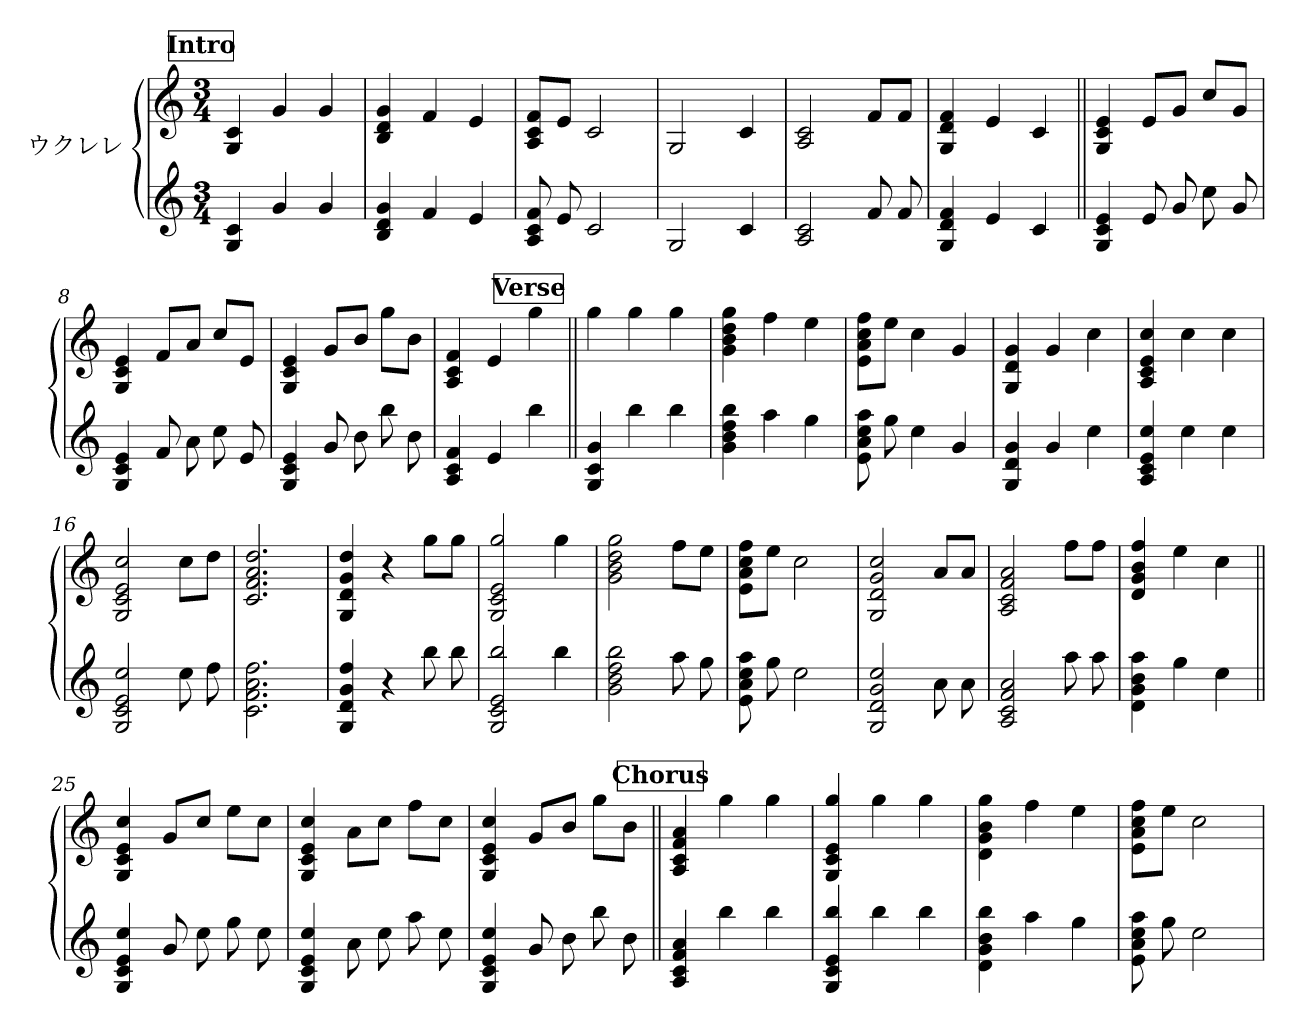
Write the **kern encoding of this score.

**kern	**kern
*part1	*part1
*staff2	*staff1
*I"ウクレレ	*
*stria4	*
*	*clefG2
*k[]	*k[]
*M3/4	*M3/4
*MM109	*MM109
!!LO:REH:place=s1:a:B:fs=14:t=Intro
=1	=1
4G 4c	4G/ 4c/
4g	4g/
4g	4g/
=2	=2
4B 4d 4g	4B/ 4d/ 4g/
4f	4f/
4e	4e/
=3	=3
8A 8c 8f	8A/ 8c/ 8f/L
8e	8e/J
2c	2c/
=4	=4
2G	2G/
4c	4c/
=5	=5
2A 2c	2A/ 2c/
8f	8f/L
8f	8f/J
=6	=6
4G 4d 4f	4G/ 4d/ 4f/
4e	4e/
4c	4c/
=7||	=7||
4G 4c 4e	4G/ 4c/ 4e/
8e	8e/L
8g	8g/J
8cc	8cc/L
8g	8g/J
=8	=8
4G 4c 4e	4G/ 4c/ 4e/
8f	8f/L
8a	8a/J
8cc	8cc/L
8e	8e/J
!!LO:LB:g=z
=9	=9
4G 4c 4e	4G/ 4c/ 4e/
8g	8g/L
8b	8b/J
8gg	8gg\L
8b	8b\J
!!LO:REH:place=s1:a:B:fs=14:t=Verse:qo=2
=10	=10
4A 4c 4f	4A/ 4c/ 4f/
4e	4e/
4gg	4gg\
=11||	=11||
4G 4c 4g	4gg\
4gg	4gg\
4gg	4gg\
=12	=12
4g 4b 4dd 4gg	4g\ 4b\ 4dd\ 4gg\
4ff	4ff\
4ee	4ee\
=13	=13
8e 8a 8cc 8ff	8e\ 8a\ 8cc\ 8ff\L
8ee	8ee\J
4cc	4cc\
4g	4g/
=14	=14
4G 4d 4g	4G/ 4d/ 4g/
4g	4g/
4cc	4cc\
=15	=15
4A 4c 4e 4cc	4A/ 4c/ 4e/ 4cc/
4cc	4cc\
4cc	4cc\
=16	=16
2G 2c 2e 2cc	2G/ 2c/ 2e/ 2cc/
8cc	8cc\L
8dd	8dd\J
!!LO:LB:g=z
=17	=17
2.c 2.f 2.a 2.dd	2.c/ 2.f/ 2.a/ 2.dd/
=18	=18
4G 4d 4g 4dd	4G/ 4d/ 4g/ 4dd/
4r	4r
8gg	8gg\L
8gg	8gg\J
=19	=19
2G 2c 2e 2gg	2G/ 2c/ 2e/ 2gg/
4gg	4gg\
=20	=20
2g 2b 2dd 2gg	2g\ 2b\ 2dd\ 2gg\
8ff	8ff\L
8ee	8ee\J
=21	=21
8e 8a 8cc 8ff	8e\ 8a\ 8cc\ 8ff\L
8ee	8ee\J
2cc	2cc\
=22	=22
2G 2d 2g 2cc	2G/ 2d/ 2g/ 2cc/
8a	8a/L
8a	8a/J
=23	=23
2A 2c 2f 2a	2A/ 2c/ 2f/ 2a/
8ff	8ff\L
8ff	8ff\J
=24	=24
4d 4g 4b 4ff	4d/ 4g/ 4b/ 4ff/
4ee	4ee\
4cc	4cc\
!!LO:LB:g=z
=25||	=25||
4G 4c 4e 4cc	4G/ 4c/ 4e/ 4cc/
8g	8g/L
8cc	8cc/J
8ee	8ee\L
8cc	8cc\J
=26	=26
4G 4c 4e 4cc	4G/ 4c/ 4e/ 4cc/
8a	8a\L
8cc	8cc\J
8ff	8ff\L
8cc	8cc\J
=27	=27
4G 4c 4e 4cc	4G/ 4c/ 4e/ 4cc/
8g	8g/L
8b	8b/J
8gg	8gg\L
8b	8b\J
!!LO:REH:place=s1:a:B:fs=14:t=Chorus
=28||	=28||
4A 4c 4f 4a	4A/ 4c/ 4f/ 4a/
4gg	4gg\
4gg	4gg\
=29	=29
4G 4c 4e 4gg	4G/ 4c/ 4e/ 4gg/
4gg	4gg\
4gg	4gg\
=30	=30
4d 4g 4b 4gg	4d\ 4g\ 4b\ 4gg\
4ff	4ff\
4ee	4ee\
=31	=31
8e 8a 8cc 8ff	8e\ 8a\ 8cc\ 8ff\L
8ee	8ee\J
2cc	2cc\
=	=
*-	*-
